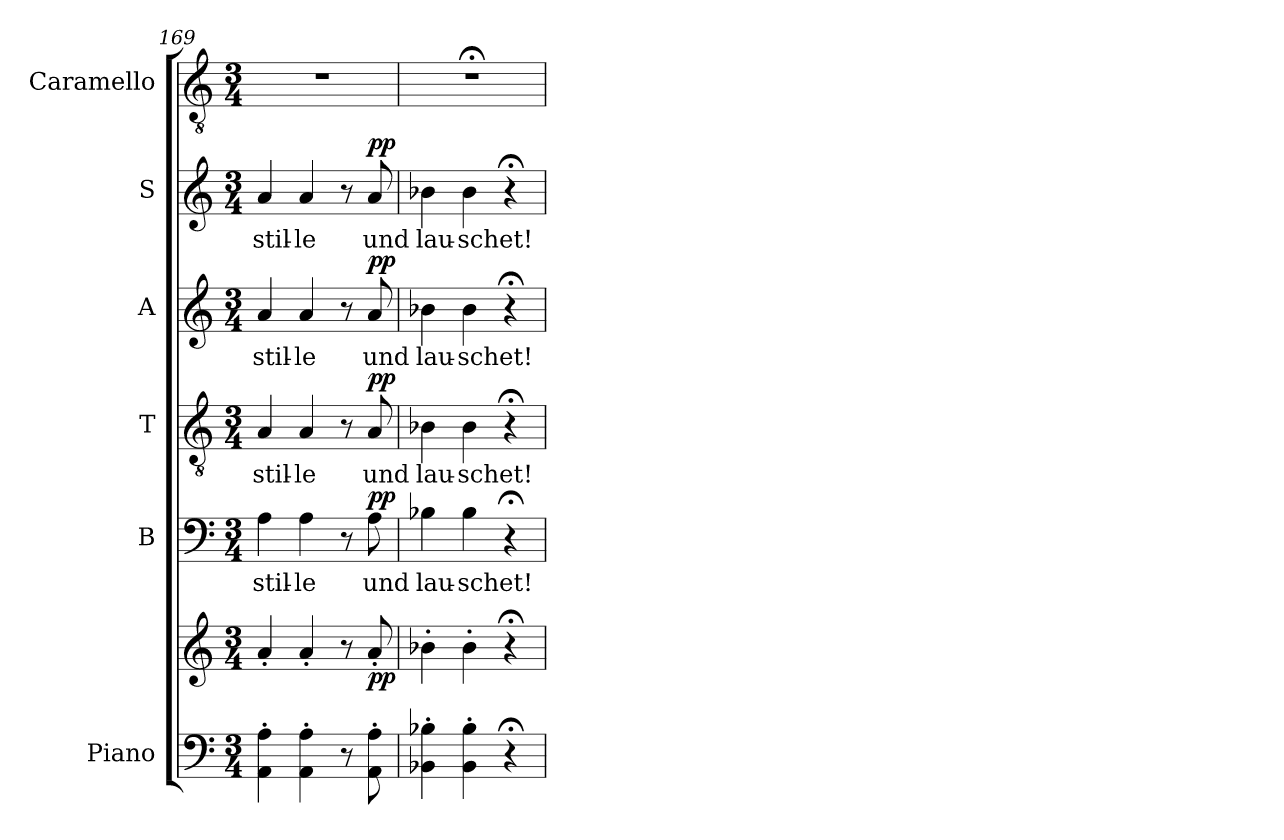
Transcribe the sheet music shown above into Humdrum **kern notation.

**kern	**kern	**dynam	**kern	**text	**dynam	**kern	**text	**dynam	**kern	**text	**dynam	**kern	**text	**dynam	**kern
*part6	*part6	*part6	*part5	*part5	*part5	*part4	*part4	*part4	*part3	*part3	*part3	*part2	*part2	*part2	*part1
*staff7	*staff6	*staff6/7	*staff5	*staff5	*staff5	*staff4	*staff4	*staff4	*staff3	*staff3	*staff3	*staff2	*staff2	*staff2	*staff1
*I"Piano	*	*	*I"B	*	*	*I"T	*	*	*I"A	*	*	*I"S	*	*	*I"Caramello
*I'Pno	*	*	*I'B	*	*	*I'T	*	*	*I'A	*	*	*I'S	*	*	*
*clefF4	*clefG2	*	*clefF4	*	*	*clefGv2	*	*	*clefG2	*	*	*clefG2	*	*	*clefGv2
*k[]	*k[]	*	*k[]	*	*	*k[]	*	*	*k[]	*	*	*k[]	*	*	*k[]
*M3/4	*M3/4	*	*M3/4	*	*	*M3/4	*	*	*M3/4	*	*	*M3/4	*	*	*M3/4
=169	=169	=169	=169	=169	=169	=169	=169	=169	=169	=169	=169	=169	=169	=169	=169
!	!	!	!	!LO:LY:b	!	!	!LO:LY:b	!	!	!LO:LY:b	!	!	!LO:LY:b	!	!
4AA\' 4A\'	4a'/	.	4A\	stil-	.	4A/	stil-	.	4a/	stil-	.	4a/	stil-	.	2.r
!	!	!	!	!LO:LY:b	!	!	!LO:LY:b	!	!	!LO:LY:b	!	!	!LO:LY:b	!	!
4AA\' 4A\'	4a'/	.	4A\	-le	.	4A/	-le	.	4a/	-le	.	4a/	-le	.	.
8r	8r	.	8r	.	.	8r	.	.	8r	.	.	8r	.	.	.
!	!	!LO:DY:b	!	!LO:LY:b	!LO:DY:a	!	!LO:LY:b	!LO:DY:a	!	!LO:LY:b	!LO:DY:a	!	!LO:LY:b	!LO:DY:a	!
8AA\' 8A\'	8a'/	pp	8A\	und	pp	8A/	und	pp	8a/	und	pp	8a/	und	pp	.
=170	=170	=170	=170	=170	=170	=170	=170	=170	=170	=170	=170	=170	=170	=170	=170
!	!	!	!	!LO:LY:b	!	!	!LO:LY:b	!	!	!LO:LY:b	!	!	!LO:LY:b	!	!
4BB-X\' 4B-X\'	4b-X'\	.	4B-X\	lau-	.	4B-X\	lau-	.	4b-X\	lau-	.	4b-X\	lau-	.	2.r;<
!	!	!	!	!LO:LY:b	!	!	!LO:LY:b	!	!	!LO:LY:b	!	!	!LO:LY:b	!	!
4BB-\' 4B-\'	4b-'\	.	4B-\	-schet!	.	4B-\	-schet!	.	4b-\	-schet!	.	4b-\	-schet!	.	.
4r;<	4r;<	.	4r;<	.	.	4r;<	.	.	4r;<	.	.	4r;<	.	.	.
=	=	=	=	=	=	=	=	=	=	=	=	=	=	=	=
*-	*-	*-	*-	*-	*-	*-	*-	*-	*-	*-	*-	*-	*-	*-	*-
